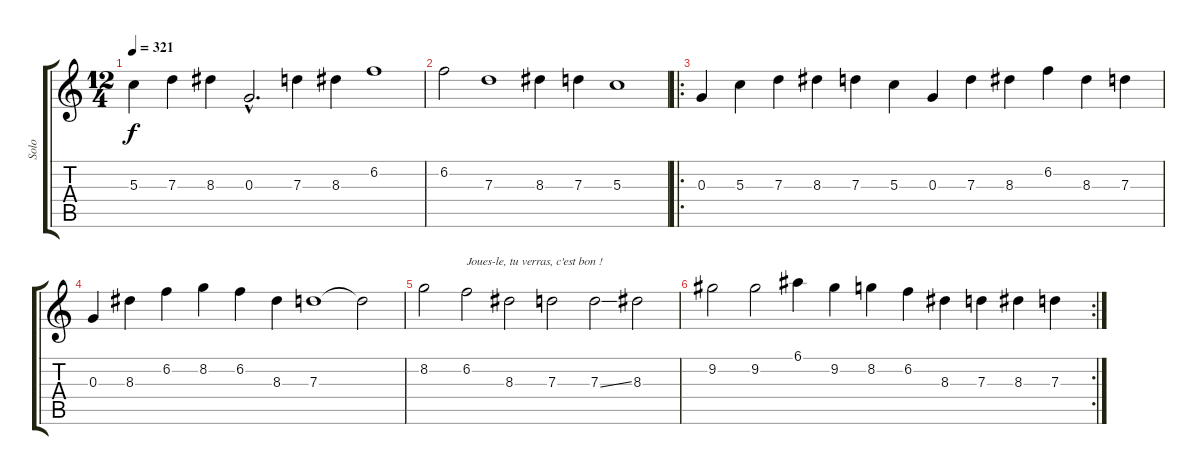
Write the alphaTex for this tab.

\track ("Solo" "Solo") {instrument acousticguitarnylon}
\staff {score tabs}
\tuning (E4 B3 G3 D3 A2 E2) {hide}
\ts (12 4)
\tempo 321
\clef g2
\ks c
5.3.4{dy f} 7.3.4 8.3.4 0.3{hac}.2{d} 7.3.4 8.3.4 6.2.1 |
6.2.2 7.3.1 8.3.4 7.3.4 5.3.1 |
\ro
0.3.4 5.3.4 7.3.4 8.3.4 7.3.4 5.3.4 0.3.4 7.3.4 8.3.4 6.2.4 8.3.4 7.3.4 |
0.3.4 8.3.4 6.2.4 8.2.4 6.2.4 8.3.4 7.3.1 7.3{t}.2 |
8.2.2 6.2.2{txt "Joues-le, tu verras, c'est bon !"} 8.3.2 7.3.2 7.3{ss}.2 8.3.2 |
\rc 2
9.2.2 9.2.2 6.1.4 9.2.4 8.2.4 6.2.4 8.3.4 7.3.4 8.3.4 7.3.4
